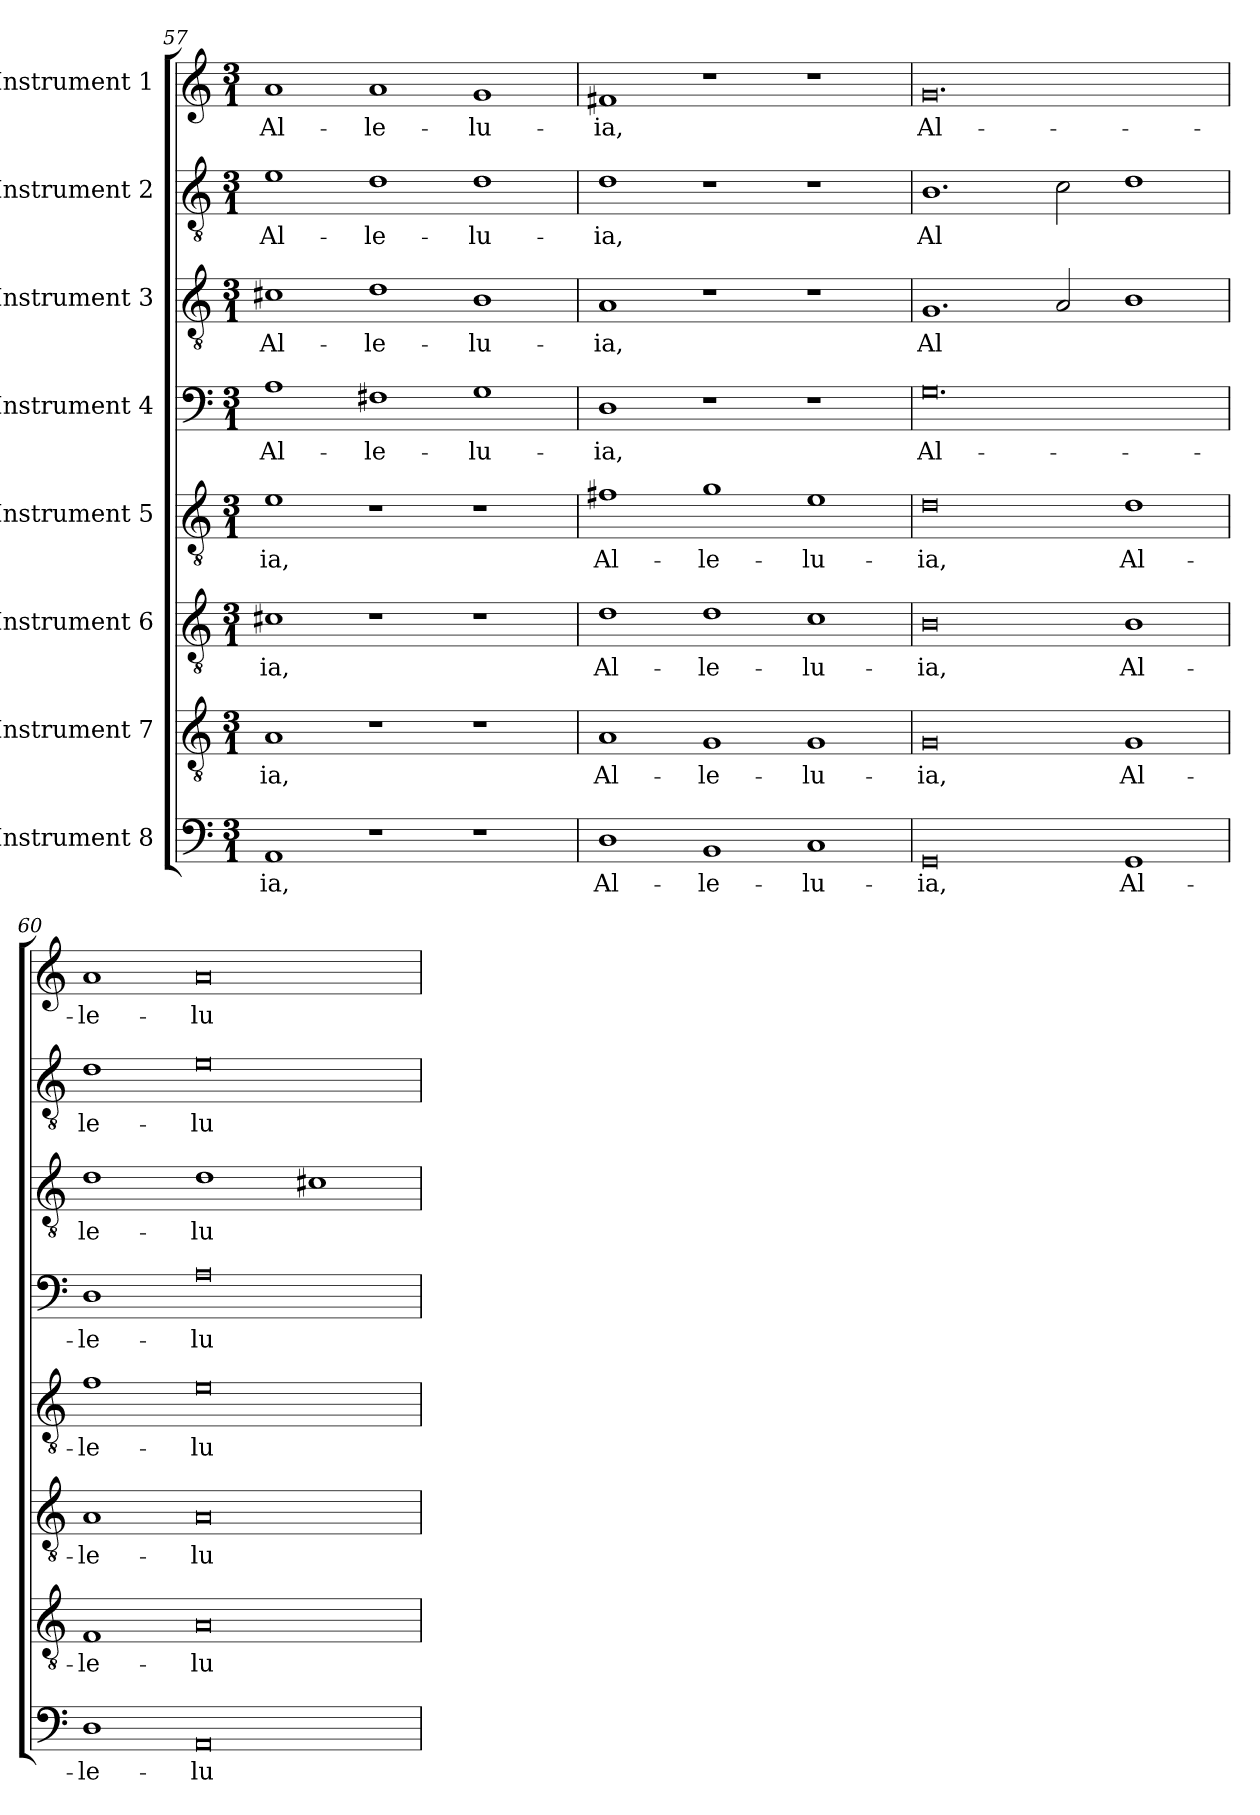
**kern	**text	**kern	**text	**kern	**text	**kern	**text	**kern	**text	**kern	**text	**kern	**text	**kern	**text
*part8	*part8	*part7	*part7	*part6	*part6	*part5	*part5	*part4	*part4	*part3	*part3	*part2	*part2	*part1	*part1
*staff8	*staff8	*staff7	*staff7	*staff6	*staff6	*staff5	*staff5	*staff4	*staff4	*staff3	*staff3	*staff2	*staff2	*staff1	*staff1
*I"Instrument 8	*	*I"Instrument 7	*	*I"Instrument 6	*	*I"Instrument 5	*	*I"Instrument 4	*	*I"Instrument 3	*	*I"Instrument 2	*	*I"Instrument 1	*
!!LO:PB:g=z
*clefF4	*	*clefGv2	*	*clefGv2	*	*clefGv2	*	*clefF4	*	*clefGv2	*	*clefGv2	*	*clefG2	*
*k[]	*	*k[]	*	*k[]	*	*k[]	*	*k[]	*	*k[]	*	*k[]	*	*k[]	*
*C:	*	*C:	*	*C:	*	*C:	*	*C:	*	*C:	*	*C:	*	*C:	*
*M3/1	*	*M3/1	*	*M3/1	*	*M3/1	*	*M3/1	*	*M3/1	*	*M3/1	*	*M3/1	*
=57	=57	=57	=57	=57	=57	=57	=57	=57	=57	=57	=57	=57	=57	=57	=57
!	!LO:LY:b:cj	!	!LO:LY:b:cj	!	!LO:LY:b:cj	!	!LO:LY:b:cj	!	!LO:LY:b:cj	!	!LO:LY:b:cj	!	!LO:LY:b:cj	!	!LO:LY:b:cj
1AA	-ia,	1A	-ia,	1c#X	-ia,	1e	-ia,	1A	Al-	1c#X	Al-	1e	Al-	1a	Al-
!	!	!	!	!	!	!	!	!	!LO:LY:b:cj	!	!LO:LY:b:cj	!	!LO:LY:b:cj	!	!LO:LY:b:cj
1r	.	1r	.	1r	.	1r	.	1F#X	-le-	1d	-le-	1d	-le-	1a	-le-
!	!	!	!	!	!	!	!	!	!LO:LY:b:cj	!	!LO:LY:b:cj	!	!LO:LY:b:cj	!	!LO:LY:b:cj
1r	.	1r	.	1r	.	1r	.	1G	-lu-	1B	-lu-	1d	-lu-	1g	-lu-
=58	=58	=58	=58	=58	=58	=58	=58	=58	=58	=58	=58	=58	=58	=58	=58
!	!LO:LY:b:cj	!	!LO:LY:b:cj	!	!LO:LY:b:cj	!	!LO:LY:b:cj	!	!LO:LY:b:cj	!	!LO:LY:b:cj	!	!LO:LY:b:cj	!	!LO:LY:b:cj
1D	Al-	1A	Al-	1d	Al-	1f#X	Al-	1D	-ia,	1A	-ia,	1d	-ia,	1f#X	-ia,
!	!LO:LY:b:cj	!	!LO:LY:b:cj	!	!LO:LY:b:cj	!	!LO:LY:b:cj	!	!	!	!	!	!	!	!
1BB	-le-	1G	-le-	1d	-le-	1g	-le-	1r	.	1r	.	1r	.	1r	.
!	!LO:LY:b:cj	!	!LO:LY:b:cj	!	!LO:LY:b:cj	!	!LO:LY:b:cj	!	!	!	!	!	!	!	!
1C	-lu-	1G	-lu-	1c	-lu-	1e	-lu-	1r	.	1r	.	1r	.	1r	.
=59	=59	=59	=59	=59	=59	=59	=59	=59	=59	=59	=59	=59	=59	=59	=59
!	!LO:LY:b:cj	!	!LO:LY:b:cj	!	!LO:LY:b:cj	!	!LO:LY:b:cj	!	!LO:LY:b:cj	!	!LO:LY:b:cj	!	!LO:LY:b:cj	!	!LO:LY:b:cj
0GG	-ia,	0G	-ia,	0B	-ia,	0d	-ia,	0.G	Al-	1.G	Al-	1.B	Al-	0.g	Al-
!	!	!	!	!	!	!	!	!	!	!	!LO:LY:b:cj	!	!LO:LY:b:cj	!	!
.	.	.	.	.	.	.	.	.	.	2A/	--	2c\	--	.	.
!	!LO:LY:b:cj	!	!LO:LY:b:cj	!	!LO:LY:b:cj	!	!LO:LY:b:cj	!	!	!	!LO:LY:b:cj	!	!LO:LY:b:cj	!	!
1GG	Al-	1G	Al-	1B	Al-	1d	Al-	.	.	1B	--	1d	--	.	.
=60	=60	=60	=60	=60	=60	=60	=60	=60	=60	=60	=60	=60	=60	=60	=60
!	!LO:LY:b:cj	!	!LO:LY:b:cj	!	!LO:LY:b:cj	!	!LO:LY:b:cj	!	!LO:LY:b:cj	!	!LO:LY:b:cj	!	!LO:LY:b:cj	!	!LO:LY:b:cj
1D	-le-	1F	-le-	1A	-le-	1f	-le-	1D	-le-	1d	-le-	1d	-le-	1a	-le-
!	!LO:LY:b:cj	!	!LO:LY:b:cj	!	!LO:LY:b:cj	!	!LO:LY:b:cj	!	!LO:LY:b:cj	!	!LO:LY:b:cj	!	!LO:LY:b:cj	!	!LO:LY:b:cj
0AA	-lu-	0A	-lu-	0A	-lu-	0e	-lu-	0A	-lu-	1d	-lu-	0e	-lu-	0a	-lu-
!	!	!	!	!	!	!	!	!	!	!	!LO:LY:b:cj	!	!	!	!
.	.	.	.	.	.	.	.	.	.	1c#X	--	.	.	.	.
=	=	=	=	=	=	=	=	=	=	=	=	=	=	=	=
*-	*-	*-	*-	*-	*-	*-	*-	*-	*-	*-	*-	*-	*-	*-	*-
